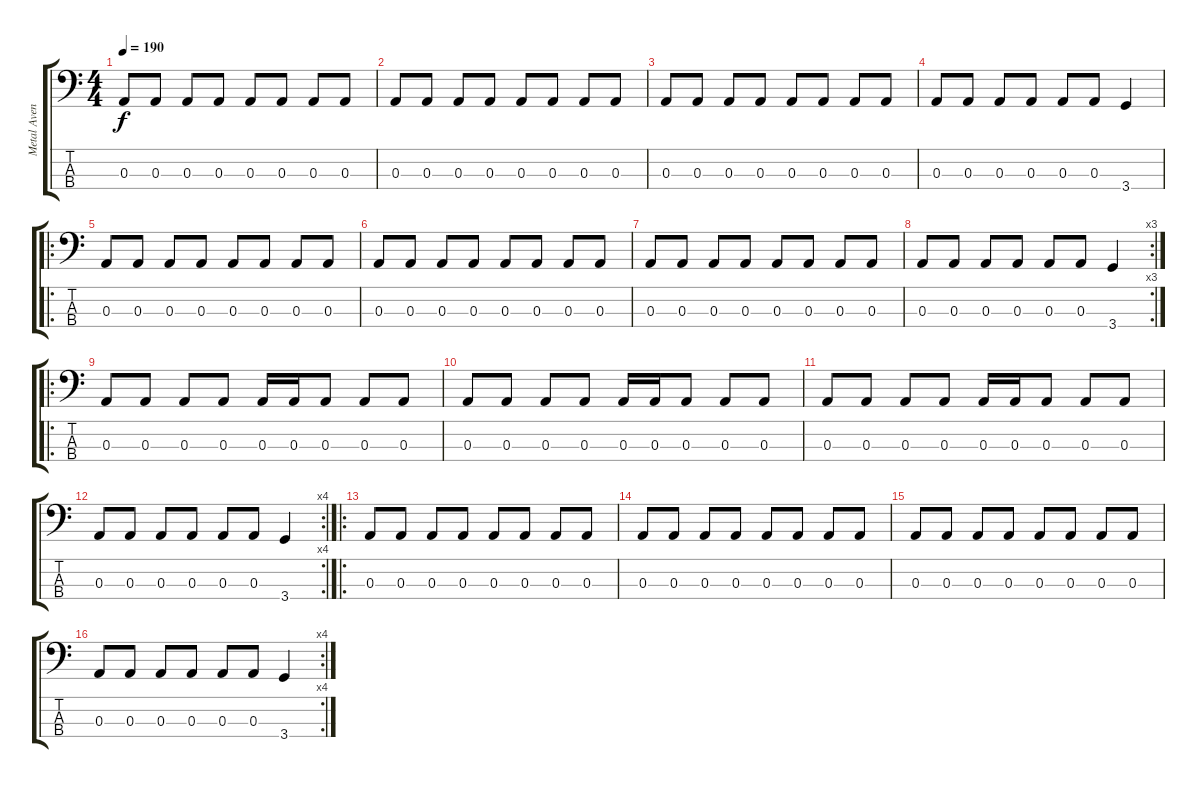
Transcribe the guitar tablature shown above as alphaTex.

\track ("Metal Avenger" "Metal Aven") {instrument electricbassfinger}
\staff {score tabs}
\tuning (G2 D2 A1 E1) {hide}
\ts (4 4)
\tempo 190
\clef f4
\ks c
0.3.8{dy f volume 6 instrument electricbassfinger} 0.3.8{volume 16} 0.3.8 0.3.8 0.3.8 0.3.8 0.3.8 0.3.8 |
0.3.8 0.3.8 0.3.8 0.3.8 0.3.8 0.3.8 0.3.8 0.3.8 |
0.3.8 0.3.8 0.3.8 0.3.8 0.3.8 0.3.8 0.3.8 0.3.8 |
0.3.8 0.3.8 0.3.8 0.3.8 0.3.8 0.3.8 3.4.4 |
\ro
0.3.8 0.3.8 0.3.8 0.3.8 0.3.8 0.3.8 0.3.8 0.3.8 |
0.3.8 0.3.8 0.3.8 0.3.8 0.3.8 0.3.8 0.3.8 0.3.8 |
0.3.8 0.3.8 0.3.8 0.3.8 0.3.8 0.3.8 0.3.8 0.3.8 |
\rc 3
0.3.8 0.3.8 0.3.8 0.3.8 0.3.8 0.3.8 3.4.4 |
\ro
0.3.8 0.3.8 0.3.8 0.3.8 0.3.16 0.3.16 0.3.8 0.3.8 0.3.8 |
0.3.8 0.3.8 0.3.8 0.3.8 0.3.16 0.3.16 0.3.8 0.3.8 0.3.8 |
0.3.8 0.3.8 0.3.8 0.3.8 0.3.16 0.3.16 0.3.8 0.3.8 0.3.8 |
\rc 4
0.3.8 0.3.8 0.3.8 0.3.8 0.3.8 0.3.8 3.4.4 |
\ro
0.3.8 0.3.8 0.3.8 0.3.8 0.3.8 0.3.8 0.3.8 0.3.8 |
0.3.8 0.3.8 0.3.8 0.3.8 0.3.8 0.3.8 0.3.8 0.3.8 |
0.3.8 0.3.8 0.3.8 0.3.8 0.3.8 0.3.8 0.3.8 0.3.8 |
\rc 4
0.3.8 0.3.8 0.3.8 0.3.8 0.3.8 0.3.8 3.4.4
